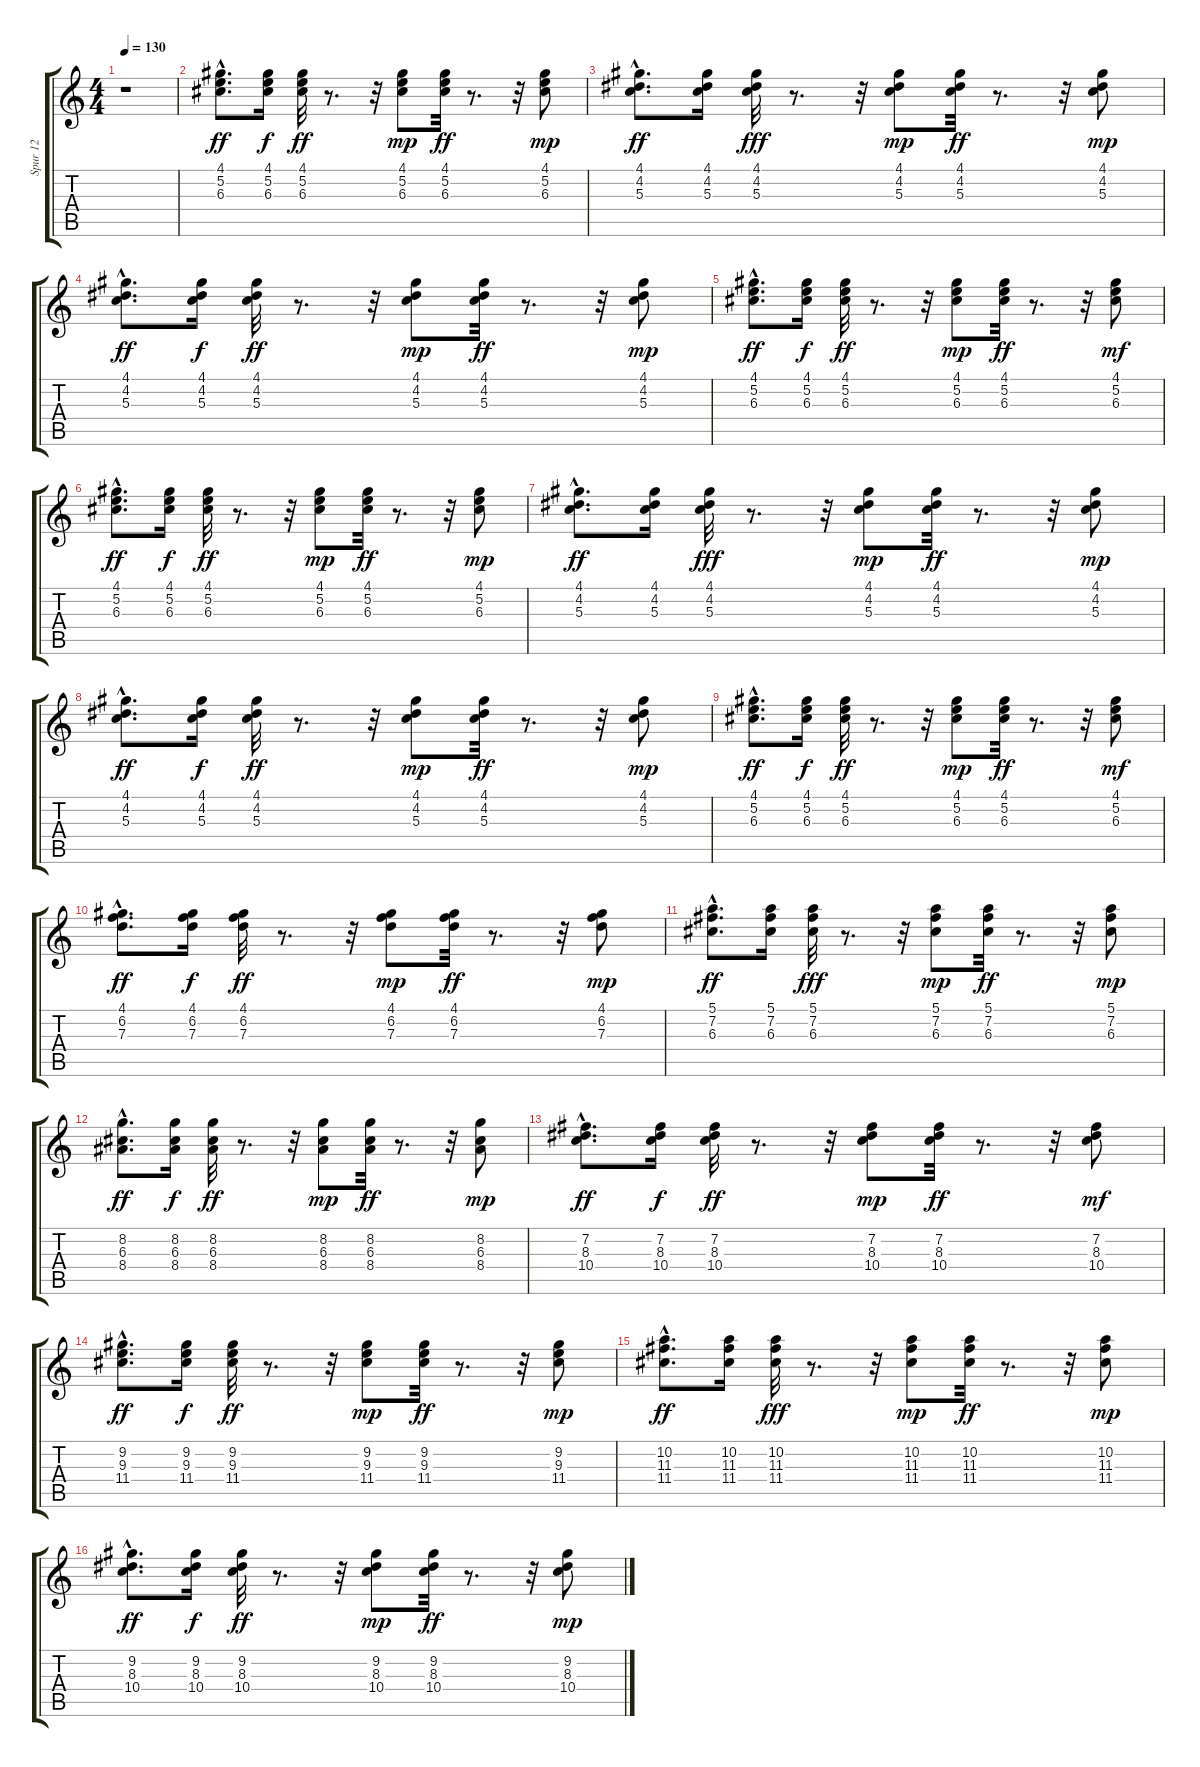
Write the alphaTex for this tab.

\track ("Spur 12" "Spur 12") {instrument acousticguitarsteel}
\staff {score tabs}
\tuning (E4 B3 G3 D3 A2 E2) {hide}
\ts (4 4)
\tempo 130
\clef g2
\ks c
r.1{dy mf} |
(4.1{hac} 5.2{hac} 6.3{hac}).8{d dy ff} (4.1 5.2 6.3).16{dy f} (4.1 5.2 6.3).32{dy ff} r.8{d} r.32 (4.1 5.2 6.3).8{dy mp} (4.1 5.2 6.3).32{dy ff} r.8{d} r.32 (4.1 5.2 6.3).8{dy mp} |
(4.1{hac} 4.2{hac} 5.3{hac}).8{d dy ff} (4.1 4.2 5.3).16 (4.1 4.2 5.3).32{dy fff} r.8{d} r.32 (4.1 4.2 5.3).8{dy mp} (4.1 4.2 5.3).32{dy ff} r.8{d} r.32 (4.1 4.2 5.3).8{dy mp} |
(4.1{hac} 4.2{hac} 5.3{hac}).8{d dy ff} (4.1 4.2 5.3).16{dy f} (4.1 4.2 5.3).32{dy ff} r.8{d} r.32 (4.1 4.2 5.3).8{dy mp} (4.1 4.2 5.3).32{dy ff} r.8{d} r.32 (4.1 4.2 5.3).8{dy mp} |
(4.1{hac} 5.2{hac} 6.3{hac}).8{d dy ff} (4.1 5.2 6.3).16{dy f} (4.1 5.2 6.3).32{dy ff} r.8{d} r.32 (4.1 5.2 6.3).8{dy mp} (4.1 5.2 6.3).32{dy ff} r.8{d} r.32 (4.1 5.2 6.3).8{dy mf} |
(4.1{hac} 5.2{hac} 6.3{hac}).8{d dy ff} (4.1 5.2 6.3).16{dy f} (4.1 5.2 6.3).32{dy ff} r.8{d} r.32 (4.1 5.2 6.3).8{dy mp} (4.1 5.2 6.3).32{dy ff} r.8{d} r.32 (4.1 5.2 6.3).8{dy mp} |
(4.1{hac} 4.2{hac} 5.3{hac}).8{d dy ff} (4.1 4.2 5.3).16 (4.1 4.2 5.3).32{dy fff} r.8{d} r.32 (4.1 4.2 5.3).8{dy mp} (4.1 4.2 5.3).32{dy ff} r.8{d} r.32 (4.1 4.2 5.3).8{dy mp} |
(4.1{hac} 4.2{hac} 5.3{hac}).8{d dy ff} (4.1 4.2 5.3).16{dy f} (4.1 4.2 5.3).32{dy ff} r.8{d} r.32 (4.1 4.2 5.3).8{dy mp} (4.1 4.2 5.3).32{dy ff} r.8{d} r.32 (4.1 4.2 5.3).8{dy mp} |
(4.1{hac} 5.2{hac} 6.3{hac}).8{d dy ff} (4.1 5.2 6.3).16{dy f} (4.1 5.2 6.3).32{dy ff} r.8{d} r.32 (4.1 5.2 6.3).8{dy mp} (4.1 5.2 6.3).32{dy ff} r.8{d} r.32 (4.1 5.2 6.3).8{dy mf} |
(4.1{hac} 6.2{hac} 7.3{hac}).8{d dy ff} (4.1 6.2 7.3).16{dy f} (4.1 6.2 7.3).32{dy ff} r.8{d} r.32 (4.1 6.2 7.3).8{dy mp} (4.1 6.2 7.3).32{dy ff} r.8{d} r.32 (4.1 6.2 7.3).8{dy mp} |
(5.1{hac} 7.2{hac} 6.3{hac}).8{d dy ff} (5.1 7.2 6.3).16 (5.1 7.2 6.3).32{dy fff} r.8{d} r.32 (5.1 7.2 6.3).8{dy mp} (5.1 7.2 6.3).32{dy ff} r.8{d} r.32 (5.1 7.2 6.3).8{dy mp} |
(8.2{hac} 6.3{hac} 8.4{hac}).8{d dy ff} (8.2 6.3 8.4).16{dy f} (8.2 6.3 8.4).32{dy ff} r.8{d} r.32 (8.2 6.3 8.4).8{dy mp} (8.2 6.3 8.4).32{dy ff} r.8{d} r.32 (8.2 6.3 8.4).8{dy mp} |
(7.2{hac} 8.3{hac} 10.4{hac}).8{d dy ff} (7.2 8.3 10.4).16{dy f} (7.2 8.3 10.4).32{dy ff} r.8{d} r.32 (7.2 8.3 10.4).8{dy mp} (7.2 8.3 10.4).32{dy ff} r.8{d} r.32 (7.2 8.3 10.4).8{dy mf} |
(9.2{hac} 9.3{hac} 11.4{hac}).8{d dy ff} (9.2 9.3 11.4).16{dy f} (9.2 9.3 11.4).32{dy ff} r.8{d} r.32 (9.2 9.3 11.4).8{dy mp} (9.2 9.3 11.4).32{dy ff} r.8{d} r.32 (9.2 9.3 11.4).8{dy mp} |
(10.2{hac} 11.3{hac} 11.4{hac}).8{d dy ff} (10.2 11.3 11.4).16 (10.2 11.3 11.4).32{dy fff} r.8{d} r.32 (10.2 11.3 11.4).8{dy mp} (10.2 11.3 11.4).32{dy ff} r.8{d} r.32 (10.2 11.3 11.4).8{dy mp} |
(9.2{hac} 8.3{hac} 10.4{hac}).8{d dy ff} (9.2 8.3 10.4).16{dy f} (9.2 8.3 10.4).32{dy ff} r.8{d} r.32 (9.2 8.3 10.4).8{dy mp} (9.2 8.3 10.4).32{dy ff} r.8{d} r.32 (9.2 8.3 10.4).8{dy mp}
